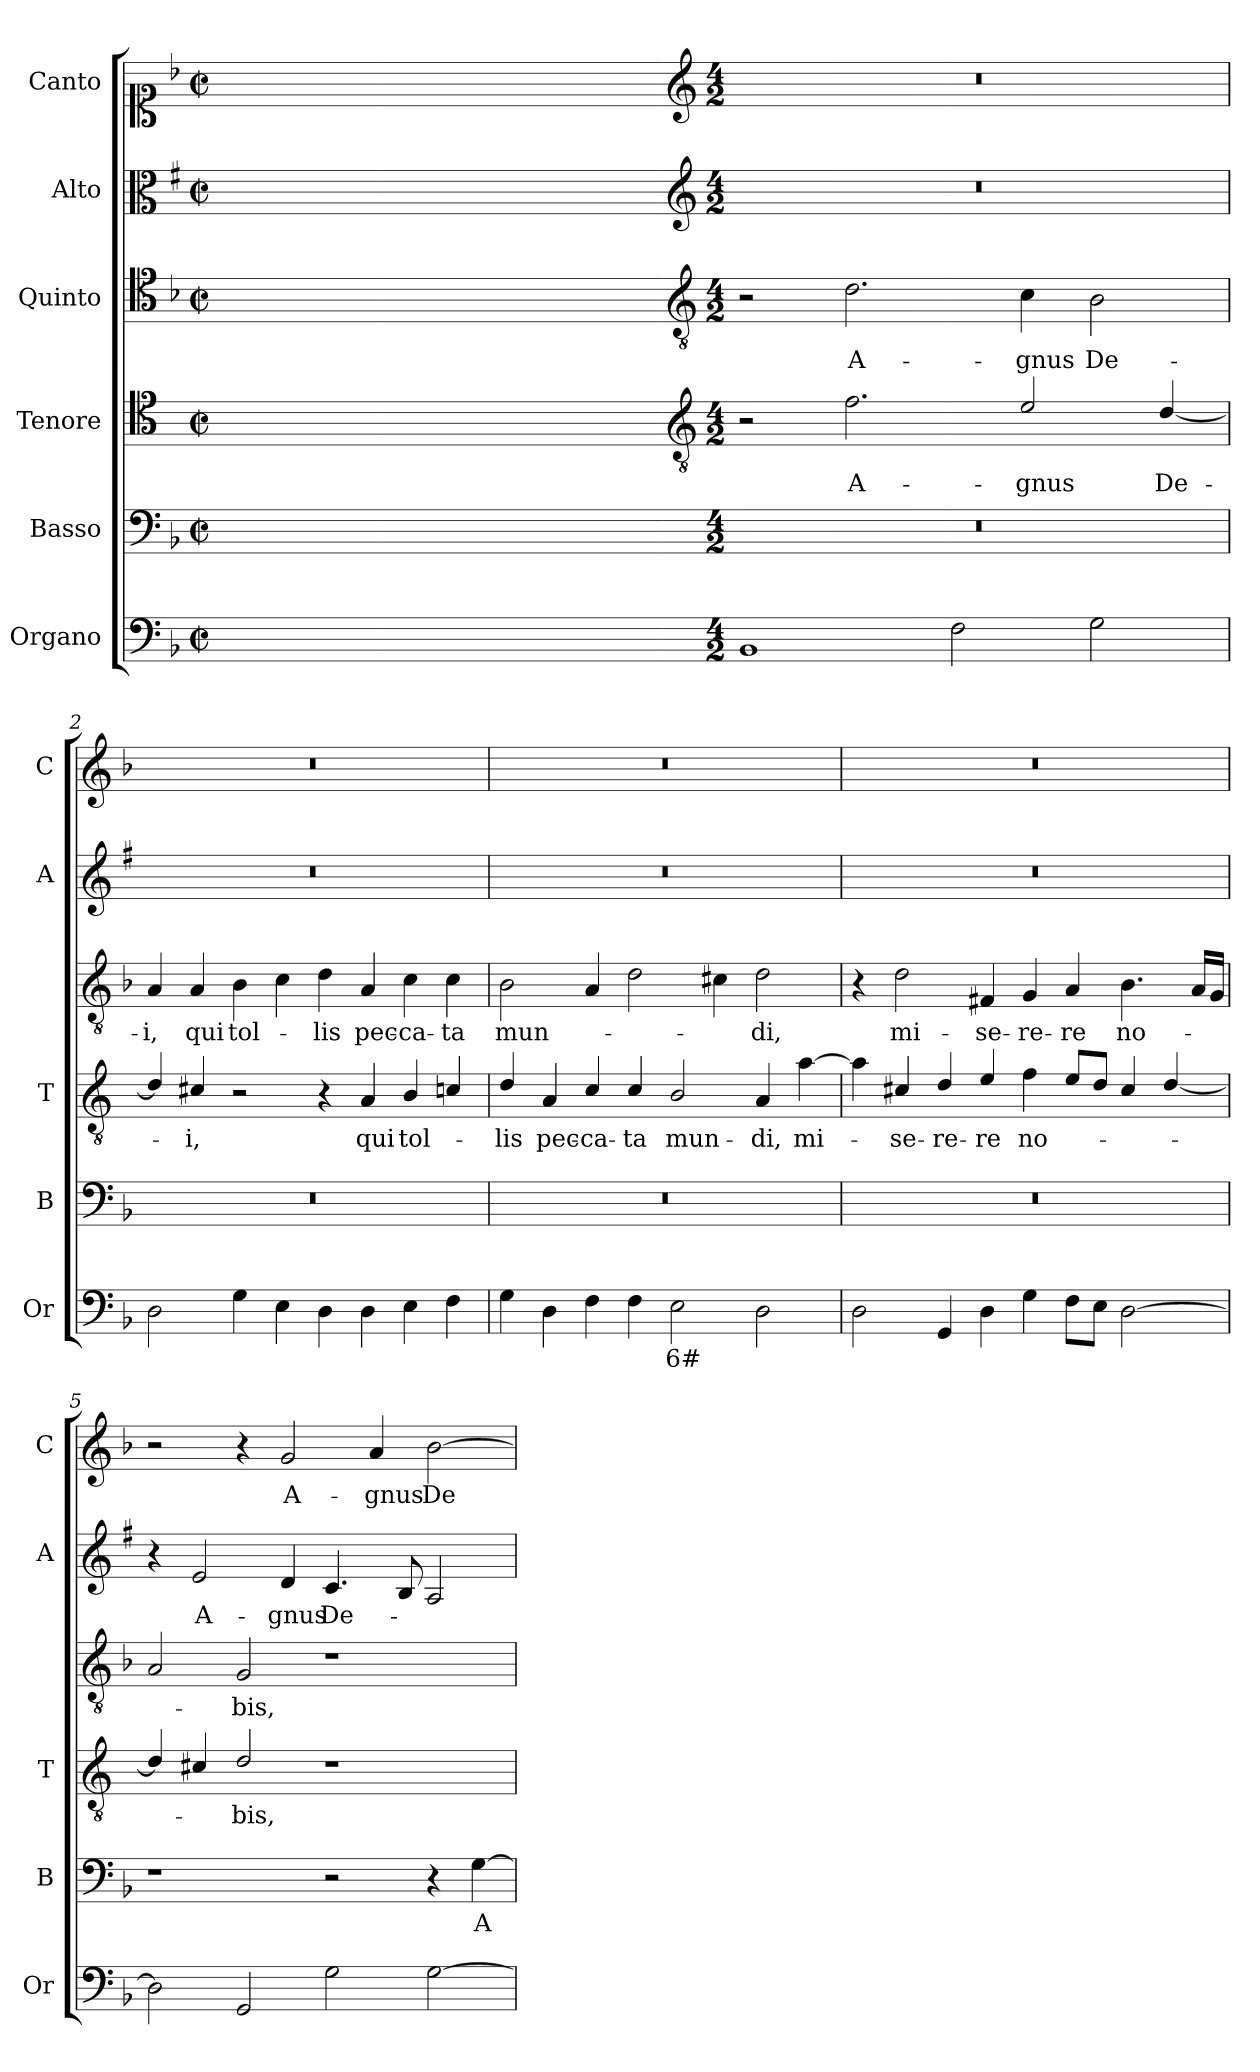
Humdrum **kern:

**kern	**text	**kern	**text	**kern	**text	**kern	**text	**kern	**text	**kern	**text
*part6	*part6	*part5	*part5	*part4	*part4	*part3	*part3	*part2	*part2	*part1	*part1
*staff6	*staff6	*staff5	*staff5	*staff4	*staff4	*staff3	*staff3	*staff2	*staff2	*staff1	*staff1
*I"Organo	*	*I"Basso	*	*I"Tenore	*	*I"Quinto	*	*I"Alto	*	*I"Canto	*
*I'Or	*	*I'B	*	*I'T	*	*	*	*I'A	*	*I'C	*
*clefF4	*	*clefF4	*	*clefC4	*	*clefC4	*	*clefC3	*	*clefC1	*
*	*	*	*	*ITrd4c7	*	*	*	*ITrd1c2	*	*	*
*k[b-]	*	*k[b-]	*	*k[b-]	*	*k[b-]	*	*k[b-]	*	*k[b-]	*
*F:	*	*F:	*	*F:	*	*F:	*	*F:	*	*F:	*
*M2/2	*	*M2/2	*	*M2/2	*	*M2/2	*	*M2/2	*	*M2/2	*
*met(c|)	*	*met(c|)	*	*met(c|)	*	*met(c|)	*	*met(c|)	*	*met(c|)	*
=	=	=	=	=	=	=	=	=	=	=	=
1ryy	.	1ryy	.	1ryy	.	1ryy	.	1ryy	.	1ryy	.
=1X-	=1X-	=1X-	=1X-	=1X-	=1X-	=1X-	=1X-	=1X-	=1X-	=1X-	=1X-
4ryy	.	4ryy	.	4ryy	.	4ryy	.	4ryy	.	4ryy	.
4ryy	.	4ryy	.	4ryy	.	4ryy	.	4ryy	.	4ryy	.
4ryy	.	4ryy	.	4ryy	.	4ryy	.	4ryy	.	4ryy	.
4ryy	.	4ryy	.	4ryy	.	4ryy	.	4ryy	.	4ryy	.
=1-	=1-	=1-	=1-	=1-	=1-	=1-	=1-	=1-	=1-	=1-	=1-
*	*	*	*	*clefGv2	*	*clefGv2	*	*clefG2	*	*clefG2	*
*M4/2	*	*M4/2	*	*M4/2	*	*M4/2	*	*M4/2	*	*M4/2	*
1BB-	.	0r	.	2r	.	2r	.	0r	.	0r	.
!	!	!	!	!	!LO:LY:b	!	!LO:LY:b	!	!	!	!
.	.	.	.	2.B-\	A-	2.d\	A-	.	.	.	.
2F\	.	.	.	.	.	.	.	.	.	.	.
!	!	!	!	!	!LO:LY:b	!	!LO:LY:b	!	!	!	!
.	.	.	.	2A/	-gnus	4c\	-gnus	.	.	.	.
!	!	!	!	!	!	!	!LO:LY:b	!	!	!	!
2G\	.	.	.	.	.	2B-\	De-	.	.	.	.
!	!	!	!	!	!LO:LY:b	!	!	!	!	!	!
.	.	.	.	[4G/	De-	.	.	.	.	.	.
=2	=2	=2	=2	=2	=2	=2	=2	=2	=2	=2	=2
!	!	!	!	!	!	!	!LO:LY:b	!	!	!	!
2D\	.	0r	.	4G/]	.	4A/	-i,	0r	.	0r	.
!	!	!	!	!	!LO:LY:b	!	!LO:LY:b	!	!	!	!
.	.	.	.	4F#X/	-i,	4A/	qui	.	.	.	.
!	!	!	!	!	!	!	!LO:LY:b	!	!	!	!
4G\	.	.	.	2r	.	4B-\	tol-	.	.	.	.
4E\	.	.	.	.	.	4c\	.	.	.	.	.
!	!	!	!	!	!	!	!LO:LY:b	!	!	!	!
4D\	.	.	.	4r	.	4d\	-lis	.	.	.	.
!	!	!	!	!	!LO:LY:b	!	!LO:LY:b	!	!	!	!
4D\	.	.	.	4D/	qui	4A/	pec-	.	.	.	.
!	!	!	!	!	!LO:LY:b	!	!LO:LY:b	!	!	!	!
4E\	.	.	.	4E/	tol-	4c\	-ca-	.	.	.	.
!	!	!	!	!	!	!	!LO:LY:b	!	!	!	!
4F\	.	.	.	4Fn/	.	4c\	-ta	.	.	.	.
=3	=3	=3	=3	=3	=3	=3	=3	=3	=3	=3	=3
!	!	!	!	!	!LO:LY:b	!	!LO:LY:b	!	!	!	!
4G\	.	0r	.	4G/	-lis	2B-\	mun-	0r	.	0r	.
!	!	!	!	!	!LO:LY:b	!	!	!	!	!	!
4D\	.	.	.	4D/	pec-	.	.	.	.	.	.
!	!	!	!	!	!LO:LY:b	!	!	!	!	!	!
4F\	.	.	.	4F/	-ca-	4A/	.	.	.	.	.
!	!	!	!	!	!LO:LY:b	!	!	!	!	!	!
4F\	.	.	.	4F/	-ta	2d\	.	.	.	.	.
!	!LO:LY:b	!	!	!	!LO:LY:b	!	!	!	!	!	!
2E\	6#	.	.	2E/	mun-	.	.	.	.	.	.
.	.	.	.	.	.	4c#X\	.	.	.	.	.
!	!	!	!	!	!LO:LY:b	!	!LO:LY:b	!	!	!	!
2D\	.	.	.	4D/	-di,	2d\	-di,	.	.	.	.
!	!	!	!	!	!LO:LY:b	!	!	!	!	!	!
.	.	.	.	[4d\	mi-	.	.	.	.	.	.
!!LO:LB:g=z
=4	=4	=4	=4	=4	=4	=4	=4	=4	=4	=4	=4
2D\	.	0r	.	4d\]	.	4r	.	0r	.	0r	.
!	!	!	!	!	!LO:LY:b	!	!LO:LY:b	!	!	!	!
.	.	.	.	4F#X/	-se-	2d\	mi-	.	.	.	.
!	!	!	!	!	!LO:LY:b	!	!	!	!	!	!
4GG/	.	.	.	4G/	-re-	.	.	.	.	.	.
!	!	!	!	!	!LO:LY:b	!	!LO:LY:b	!	!	!	!
4D\	.	.	.	4A/	-re	4F#X/	-se-	.	.	.	.
!	!	!	!	!	!LO:LY:b	!	!LO:LY:b	!	!	!	!
4G\	.	.	.	4B-\	no-	4G/	-re-	.	.	.	.
!	!	!	!	!	!	!	!LO:LY:b	!	!	!	!
8F\L	.	.	.	8A/L	.	4A/	-re	.	.	.	.
8E\J	.	.	.	8G/J	.	.	.	.	.	.	.
!	!	!	!	!	!	!	!LO:LY:b	!	!	!	!
[2D\	.	.	.	4F#/	.	4.B-\	no-	.	.	.	.
.	.	.	.	[4G/	.	.	.	.	.	.	.
.	.	.	.	.	.	16A/LL	.	.	.	.	.
.	.	.	.	.	.	16G/JJ	.	.	.	.	.
=5	=5	=5	=5	=5	=5	=5	=5	=5	=5	=5	=5
2D\]	.	1r	.	4G/]	.	2A/	.	4r	.	2r	.
!	!	!	!	!	!	!	!	!	!LO:LY:b	!	!
.	.	.	.	4F#X/	.	.	.	2d/	A-	.	.
!	!	!	!	!	!LO:LY:b	!	!LO:LY:b	!	!	!	!
2GG/	.	.	.	2G/	-bis,	2G/	-bis,	.	.	4r	.
!	!	!	!	!	!	!	!	!	!LO:LY:b	!	!LO:LY:b
.	.	.	.	.	.	.	.	4c/	-gnus	2g/	A-
!	!	!	!	!	!	!	!	!	!LO:LY:b	!	!
2G\	.	2r	.	1r	.	1r	.	4.B-/	De-	.	.
!	!	!	!	!	!	!	!	!	!	!	!LO:LY:b
.	.	.	.	.	.	.	.	.	.	4a/	-gnus
.	.	.	.	.	.	.	.	8A/	.	.	.
!	!	!	!	!	!	!	!	!	!	!	!LO:LY:b
[2G\	.	4r	.	.	.	.	.	2G/	.	[2b-\	De-
!	!	!	!LO:LY:b	!	!	!	!	!	!	!	!
.	.	[4G\	A-	.	.	.	.	.	.	.	.
=	=	=	=	=	=	=	=	=	=	=	=
*-	*-	*-	*-	*-	*-	*-	*-	*-	*-	*-	*-
